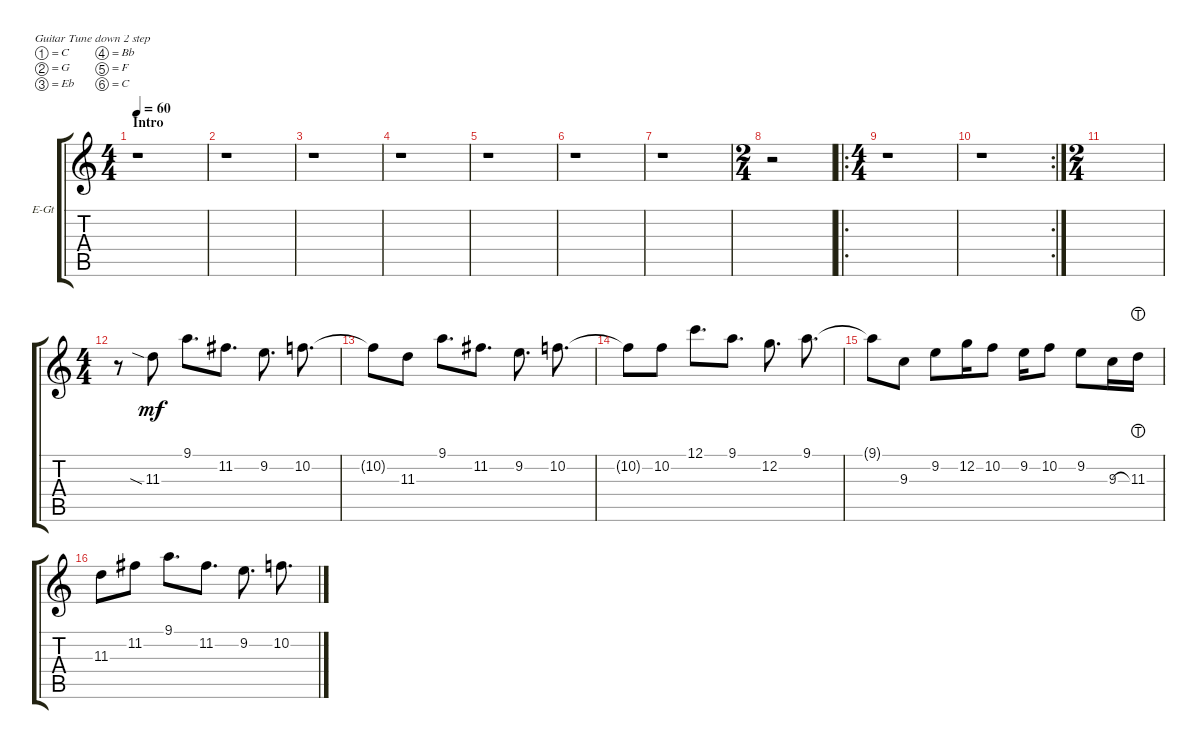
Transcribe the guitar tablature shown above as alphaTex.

\bracketExtendMode groupsimilarinstruments
\firstSystemTrackNameOrientation horizontal
\otherSystemsTrackNameOrientation horizontal
\track ("Solo Guitar" "E-Gt") {instrument distortionguitar}
\staff {score tabs}
\tuning (C4 G3 Eb3 Bb2 F2 C2)
\ts (4 4)
\beaming (8 2 2 2 2)
\section ("" "Intro")
\tempo 60
\clef g2
\ks c
r.1{dy mf instrument distortionguitar} |
r.1 |
r.1 |
r.1 |
r.1 |
r.1 |
r.1 |
\ts (2 4)
r.2 |
\ro
\ts (4 4)
r.1 |
\rc 2
r.1 |
\ts (2 4)
|
\ts (4 4)
r.8 11.3{sia}.8 9.1.8{d} 11.2{acc #}.8{d} 9.2.8{d} 10.2.8{d} |
10.2{t}.8 11.3.8 9.1.8{d} 11.2{acc #}.8{d} 9.2.8{d} 10.2.8{d} |
10.2{t}.8 10.2.8 12.1.8{d} 9.1.8{d} 12.2.8{d} 9.1.8{d} |
9.1{t}.8 9.3.8 9.2.8 12.2.16 10.2.8 9.2.16 10.2.8 9.2.8 9.3.16 11.3{lht}.16 |
11.3.8 11.2{acc #}.8 9.1.8{d} 11.2{acc #}.8{d} 9.2.8{d} 10.2.8{d}
